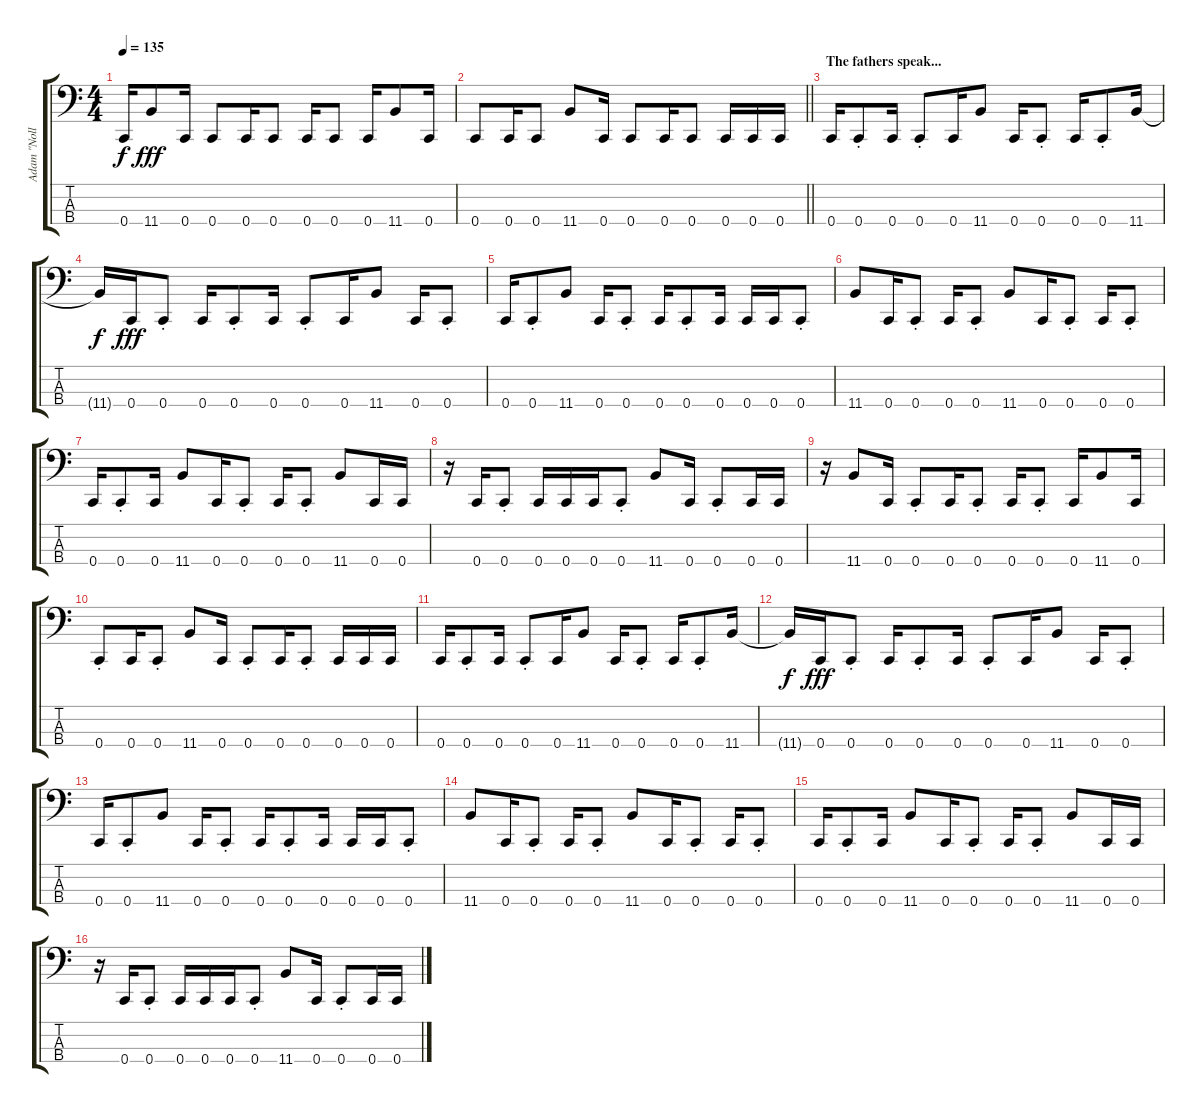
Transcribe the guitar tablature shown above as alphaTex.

\track ("Adam \"Nolly\" Getgood - Bass" "Adam \"Noll") {instrument electricbassfinger}
\staff {score tabs}
\tuning (F2 C2 G1 C1) {hide}
\ts (4 4)
\tempo 135
\clef f4
\ks c
0.4{t}.16{dy f} 11.4.8{dy fff} 0.4.16 0.4.8 0.4.16 0.4.8 0.4.16 0.4.8 0.4.16 11.4.8 0.4.16 |
\barLineRight lightlight
0.4.8 0.4.16 0.4.8 11.4.8 0.4.16 0.4.8 0.4.16 0.4.8 0.4.16 0.4.16 0.4.16 |
\section ("" "The fathers speak...")
0.4.16 0.4{st}.8 0.4.16 0.4{st}.8 0.4.16 11.4.8 0.4.16 0.4{st}.8 0.4.16 0.4{st}.8 11.4.16 |
11.4{t}.16{dy f} 0.4.16{dy fff} 0.4{st}.8 0.4.16 0.4{st}.8 0.4.16 0.4{st}.8 0.4.16 11.4.8 0.4.16 0.4{st}.8 |
0.4.16 0.4{st}.8 11.4.8 0.4.16 0.4{st}.8 0.4.16 0.4{st}.8 0.4.16 0.4.16 0.4.16 0.4{st}.8 |
11.4.8 0.4.16 0.4{st}.8 0.4.16 0.4{st}.8 11.4.8 0.4.16 0.4{st}.8 0.4.16 0.4{st}.8 |
0.4.16 0.4{st}.8 0.4.16 11.4.8 0.4.16 0.4{st}.8 0.4.16 0.4{st}.8 11.4.8 0.4.16 0.4.16 |
r.16 0.4.16 0.4{st}.8 0.4.16 0.4.16 0.4.16 0.4{st}.8 11.4.8 0.4.16 0.4{st}.8 0.4.16 0.4.16 |
r.16 11.4.8 0.4.16 0.4{st}.8 0.4.16 0.4{st}.8 0.4.16 0.4{st}.8 0.4.16 11.4.8 0.4.16 |
0.4{st}.8 0.4.16 0.4{st}.8 11.4.8 0.4.16 0.4{st}.8 0.4.16 0.4{st}.8 0.4.16 0.4.16 0.4.16 |
0.4.16 0.4{st}.8 0.4.16 0.4{st}.8 0.4.16 11.4.8 0.4.16 0.4{st}.8 0.4.16 0.4{st}.8 11.4.16 |
11.4{t}.16{dy f} 0.4.16{dy fff} 0.4{st}.8 0.4.16 0.4{st}.8 0.4.16 0.4{st}.8 0.4.16 11.4.8 0.4.16 0.4{st}.8 |
0.4.16 0.4{st}.8 11.4.8 0.4.16 0.4{st}.8 0.4.16 0.4{st}.8 0.4.16 0.4.16 0.4.16 0.4{st}.8 |
11.4.8 0.4.16 0.4{st}.8 0.4.16 0.4{st}.8 11.4.8 0.4.16 0.4{st}.8 0.4.16 0.4{st}.8 |
0.4.16 0.4{st}.8 0.4.16 11.4.8 0.4.16 0.4{st}.8 0.4.16 0.4{st}.8 11.4.8 0.4.16 0.4.16 |
r.16 0.4.16 0.4{st}.8 0.4.16 0.4.16 0.4.16 0.4{st}.8 11.4.8 0.4.16 0.4{st}.8 0.4.16 0.4.16
